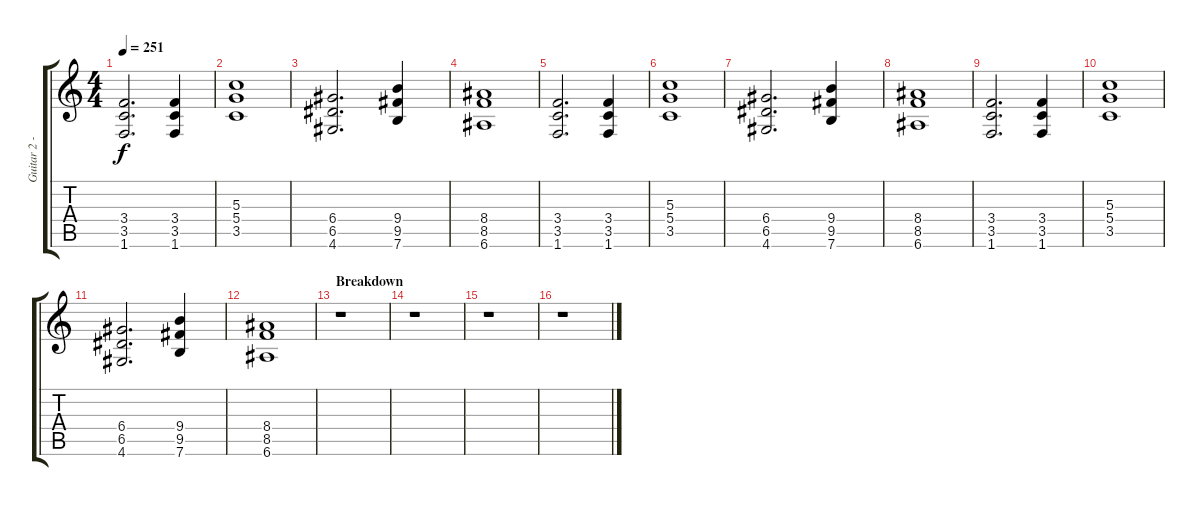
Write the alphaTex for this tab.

\track ("Guitar 2 - Chris" "Guitar 2 -") {instrument overdrivenguitar}
\staff {score tabs}
\tuning (E4 B3 G3 D3 A2 E2) {hide}
\ts (4 4)
\tempo 251
\clef g2
\ks c
(3.4 3.5 1.6).2{d dy f} (3.4 3.5 1.6).4 |
(5.3 5.4 3.5).1 |
(6.4 6.5 4.6).2{d} (9.4 9.5 7.6).4 |
(8.4 8.5 6.6).1 |
(3.4 3.5 1.6).2{d} (3.4 3.5 1.6).4 |
(5.3 5.4 3.5).1 |
(6.4 6.5 4.6).2{d} (9.4 9.5 7.6).4 |
(8.4 8.5 6.6).1 |
(3.4 3.5 1.6).2{d} (3.4 3.5 1.6).4 |
(5.3 5.4 3.5).1 |
(6.4 6.5 4.6).2{d} (9.4 9.5 7.6).4 |
(8.4 8.5 6.6).1 |
\section ("" "Breakdown")
r.1 |
r.1 |
r.1 |
r.1
